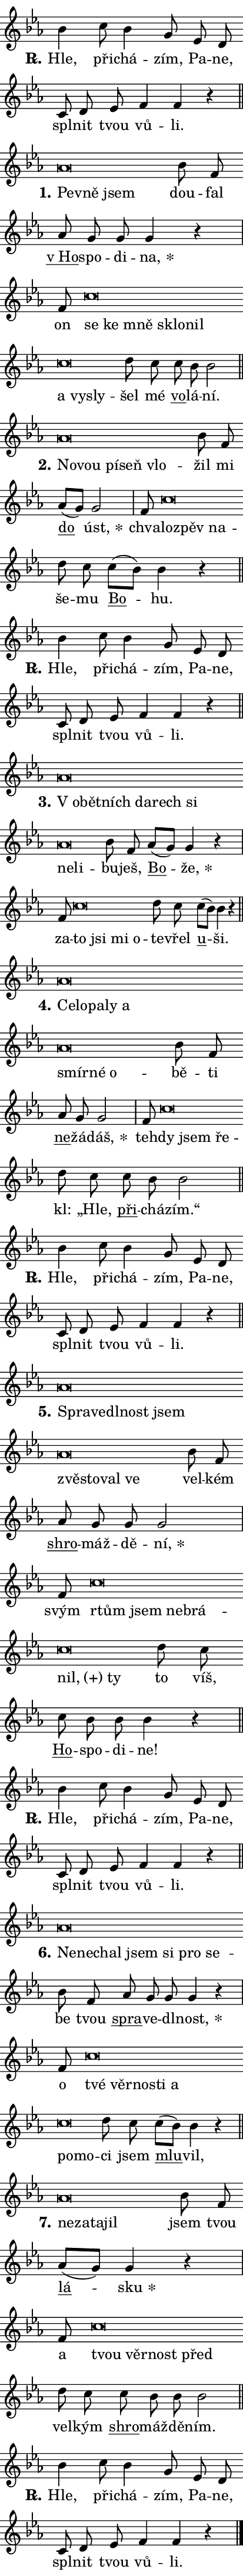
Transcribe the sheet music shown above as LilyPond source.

\version "2.22.1"
\header { tagline = "" }
\paper {
  indent = 0\cm
  top-margin = 0\cm
  right-margin = 0\cm
  bottom-margin = 0\cm
  left-margin = 0\cm
  paper-width = 7\cm
  page-breaking = #ly:one-page-breaking
  system-system-spacing.basic-distance = #11
  score-system-spacing.basic-distance = #11.3
  ragged-last = ##f
}


%% Author: Thomas Morley
%% https://lists.gnu.org/archive/html/lilypond-user/2020-05/msg00002.html
#(define (line-position grob)
"Returns position of @var[grob} in current system:
   @code{'start}, if at first time-step
   @code{'end}, if at last time-step
   @code{'middle} otherwise
"
  (let* ((col (ly:item-get-column grob))
         (ln (ly:grob-object col 'left-neighbor))
         (rn (ly:grob-object col 'right-neighbor))
         (col-to-check-left (if (ly:grob? ln) ln col))
         (col-to-check-right (if (ly:grob? rn) rn col))
         (break-dir-left
           (and
             (ly:grob-property col-to-check-left 'non-musical #f)
             (ly:item-break-dir col-to-check-left)))
         (break-dir-right
           (and
             (ly:grob-property col-to-check-right 'non-musical #f)
             (ly:item-break-dir col-to-check-right))))
        (cond ((eqv? 1 break-dir-left) 'start)
              ((eqv? -1 break-dir-right) 'end)
              (else 'middle))))

#(define (tranparent-at-line-position vctor)
  (lambda (grob)
  "Relying on @code{line-position} select the relevant enry from @var{vctor}.
Used to determine transparency,"
    (case (line-position grob)
      ((end) (not (vector-ref vctor 0)))
      ((middle) (not (vector-ref vctor 1)))
      ((start) (not (vector-ref vctor 2))))))

noteHeadBreakVisibility =
#(define-music-function (break-visibility)(vector?)
"Makes @code{NoteHead}s transparent relying on @var{break-visibility}"
#{
  \override NoteHead.transparent =
    #(tranparent-at-line-position break-visibility)
#})

#(define delete-ledgers-for-transparent-note-heads
  (lambda (grob)
    "Reads whether a @code{NoteHead} is transparent.
If so this @code{NoteHead} is removed from @code{'note-heads} from
@var{grob}, which is supposed to be @code{LedgerLineSpanner}.
As a result ledgers are not printed for this @code{NoteHead}"
    (let* ((nhds-array (ly:grob-object grob 'note-heads))
           (nhds-list
             (if (ly:grob-array? nhds-array)
                 (ly:grob-array->list nhds-array)
                 '()))
           ;; Relies on the transparent-property being done before
           ;; Staff.LedgerLineSpanner.after-line-breaking is executed.
           ;; This is fragile ...
           (to-keep
             (remove
               (lambda (nhd)
                 (ly:grob-property nhd 'transparent #f))
               nhds-list)))
      ;; TODO find a better method to iterate over grob-arrays, similiar
      ;; to filter/remove etc for lists
      ;; For now rebuilt from scratch
      (set! (ly:grob-object grob 'note-heads)  '())
      (for-each
        (lambda (nhd)
          (ly:pointer-group-interface::add-grob grob 'note-heads nhd))
        to-keep))))

hideNotes = {
  \noteHeadBreakVisibility #begin-of-line-visible
}
unHideNotes = {
  \noteHeadBreakVisibility #all-visible
}

% work-around for resetting accidentals
% https://lilypond.org/doc/v2.23/Documentation/notation/displaying-rhythms#unmetered-music
cadenzaMeasure = {
  \cadenzaOff
  \partial 1024 s1024
  \cadenzaOn
}

#(define-markup-command (accent layout props text) (markup?)
  "Underline accented syllable"
  (interpret-markup layout props
    #{\markup \override #'(offset . 4.3) \underline { #text }#}))

responsum = \markup \concat {
  "R" \hspace #-1.05 \path #0.1 #'((moveto 0 0.07) (lineto 0.9 0.8)) \hspace #0.05 "."
}

\layout {
    \context {
        \Staff
        \remove "Time_signature_engraver"
        \override LedgerLineSpanner.after-line-breaking = #delete-ledgers-for-transparent-note-heads
    }
    \context {
        \Voice {
            \override NoteHead.output-attributes = #'((class . "notehead"))
            \override Hairpin.height = #0.55
        }
    }
    \context {
        \Lyrics {
            \override StanzaNumber.output-attributes = #'((class . "stanzanumber"))
            \override LyricSpace.minimum-distance = #0.9
            \override LyricText.font-name = #"TeX Gyre Schola"
            \override LyricText.font-size = 1
            \override StanzaNumber.font-name = #"TeX Gyre Schola Bold"
            \override StanzaNumber.font-size = 1
        }
    }
}

% magnetic-lyrics.ily
%
%   written by
%     Jean Abou Samra <jean@abou-samra.fr>
%     Werner Lemberg <wl@gnu.org>
%
%   adapted by
%     Jiri Hon <jiri.hon@gmail.com>
%
% Version 2022-Apr-15

% https://www.mail-archive.com/lilypond-user@gnu.org/msg149350.html

#(define (Left_hyphen_pointer_engraver context)
   "Collect syllable-hyphen-syllable occurrences in lyrics and store
them in properties.  This engraver only looks to the left.  For
example, if the lyrics input is @code{foo -- bar}, it does the
following.

@itemize @bullet
@item
Set the @code{text} property of the @code{LyricHyphen} grob between
@q{foo} and @q{bar} to @code{foo}.

@item
Set the @code{left-hyphen} property of the @code{LyricText} grob with
text @q{foo} to the @code{LyricHyphen} grob between @q{foo} and
@q{bar}.
@end itemize

Use this auxiliary engraver in combination with the
@code{lyric-@/text::@/apply-@/magnetic-@/offset!} hook."
   (let ((hyphen #f)
         (text #f))
     (make-engraver
      (acknowledgers
       ((lyric-syllable-interface engraver grob source-engraver)
        (set! text grob)))
      (end-acknowledgers
       ((lyric-hyphen-interface engraver grob source-engraver)
        ;(when (not (grob::has-interface grob 'lyric-space-interface))
          (set! hyphen grob)));)
      ((stop-translation-timestep engraver)
       (when (and text hyphen)
         (ly:grob-set-object! text 'left-hyphen hyphen))
       (set! text #f)
       (set! hyphen #f)))))

#(define (lyric-text::apply-magnetic-offset! grob)
   "If the space between two syllables is less than the value in
property @code{LyricText@/.details@/.squash-threshold}, move the right
syllable to the left so that it gets concatenated with the left
syllable.

Use this function as a hook for
@code{LyricText@/.after-@/line-@/breaking} if the
@code{Left_@/hyphen_@/pointer_@/engraver} is active."
   (let ((hyphen (ly:grob-object grob 'left-hyphen #f)))
     (when hyphen
       (let ((left-text (ly:spanner-bound hyphen LEFT)))
         (when (grob::has-interface left-text 'lyric-syllable-interface)
           (let* ((common (ly:grob-common-refpoint grob left-text X))
                  (this-x-ext (ly:grob-extent grob common X))
                  (left-x-ext
                   (begin
                     ;; Trigger magnetism for left-text.
                     (ly:grob-property left-text 'after-line-breaking)
                     (ly:grob-extent left-text common X)))
                  ;; `delta` is the gap width between two syllables.
                  (delta (- (interval-start this-x-ext)
                            (interval-end left-x-ext)))
                  (details (ly:grob-property grob 'details))
                  (threshold (assoc-get 'squash-threshold details 0.2)))
             (when (< delta threshold)
               (let* (;; We have to manipulate the input text so that
                      ;; ligatures crossing syllable boundaries are not
                      ;; disabled.  For languages based on the Latin
                      ;; script this is essentially a beautification.
                      ;; However, for non-Western scripts it can be a
                      ;; necessity.
                      (lt (ly:grob-property left-text 'text))
                      (rt (ly:grob-property grob 'text))
                      (is-space (grob::has-interface hyphen 'lyric-space-interface))
                      (space (if is-space " " ""))
                      (space-markup (grob-interpret-markup grob " "))
                      (space-size (interval-length (ly:stencil-extent space-markup X)))
                      (extra-delta (if is-space space-size 0))
                      ;; Append new syllable.
                      (ltrt-space (if (and (string? lt) (string? rt))
                                (string-append lt space rt)
                                (make-concat-markup (list lt space rt))))
                      ;; Right-align `ltrt` to the right side.
                      (ltrt-space-markup (grob-interpret-markup
                               grob
                               (make-translate-markup
                                (cons (interval-length this-x-ext) 0)
                                (make-right-align-markup ltrt-space)))))
                 (begin
                   ;; Don't print `left-text`.
                   (ly:grob-set-property! left-text 'stencil #f)
                   ;; Set text and stencil (which holds all collected
                   ;; syllables so far) and shift it to the left.
                   (ly:grob-set-property! grob 'text ltrt-space)
                   (ly:grob-set-property! grob 'stencil ltrt-space-markup)
                   (ly:grob-translate-axis! grob (- (- delta extra-delta)) X))))))))))


#(define (lyric-hyphen::displace-bounds-first grob)
   ;; Make very sure this callback isn't triggered too early.
   (let ((left (ly:spanner-bound grob LEFT))
         (right (ly:spanner-bound grob RIGHT)))
     (ly:grob-property left 'after-line-breaking)
     (ly:grob-property right 'after-line-breaking)
     (ly:lyric-hyphen::print grob)))

squashThreshold = #0.4

\layout {
  \context {
    \Lyrics
    \consists #Left_hyphen_pointer_engraver
    \override LyricText.after-line-breaking =
      #lyric-text::apply-magnetic-offset!
    \override LyricHyphen.stencil = #lyric-hyphen::displace-bounds-first
    \override LyricText.details.squash-threshold = \squashThreshold
    \override LyricHyphen.minimum-distance = 0
    \override LyricHyphen.minimum-length = \squashThreshold
  }
}

squash = \override LyricText.details.squash-threshold = 9999
unSquash = \override LyricText.details.squash-threshold = \squashThreshold

left = \override LyricText.self-alignment-X = #LEFT
unLeft = \revert LyricText.self-alignment-X

starOffset = #(lambda (grob) 
                (let ((x_offset (ly:self-alignment-interface::aligned-on-x-parent grob)))
                  (if (= x_offset 0) 0 (+ x_offset 1.2))))

star = #(define-music-function (syllable)(string?)
"Append star separator at the end of a syllable"
#{
  \once \override LyricText.X-offset = #starOffset
  \lyricmode { \markup {
    #syllable
    \override #'((font-name . "TeX Gyre Schola Bold")) \hspace #0.2 \lower #0.65 \larger "*"
  } }
#})

starAccent = #(define-music-function (syllable)(string?)
"Append star separator at the end of a syllable and make accent"
#{
  \once \override LyricText.X-offset = #starOffset
  \lyricmode { \markup {
    \accent #syllable
    \override #'((font-name . "TeX Gyre Schola Bold")) \hspace #0.2 \lower #0.65 \larger "*"
  } }
#})

breath = #(define-music-function (syllable)(string?)
"Append breathing indicator at the end of a syllable"
#{
  \lyricmode { \markup { #syllable "+" } }
#})

optionalBreath = #(define-music-function (syllable)(string?)
"Append optional breathing indicator at the end of a syllable"
#{
  \lyricmode { \markup { #syllable "(+)" } }
#})


\score {
    <<
        \new Voice = "melody" { \cadenzaOn \key es \major \relative { bes'4 c8 bes4 g8 \bar "" es d \bar "" c d es \bar "" f4 f r \cadenzaMeasure \bar "||" \break } }
        \new Lyrics \lyricsto "melody" { \lyricmode { \set stanza = \responsum
Hle, při -- chá -- zím, Pa -- ne, spl -- nit tvou vů -- li. } }
    >>
    \layout {}
}

\score {
    <<
        \new Voice = "melody" { \cadenzaOn \key es \major \relative { as'\breve*1/16 \hideNotes \breve*1/16 \breve*1/16 \bar "" \unHideNotes bes8 f \bar "" as g g g4 r \cadenzaMeasure \bar "|" f8 c'\breve*1/16 \hideNotes \breve*1/16 \bar "" \breve*1/16 \bar "" \breve*1/16 \bar "" \breve*1/16 \bar "" \breve*1/16 \bar "" \breve*1/16 \breve*1/16 \bar "" \unHideNotes d8 c \bar "" c bes bes2 \cadenzaMeasure \bar "||" \break } }
        \new Lyrics \lyricsto "melody" { \lyricmode { \set stanza = "1."
\left Pev -- \squash ně jsem \unLeft \unSquash dou -- fal \markup \accent "v Ho" -- spo -- di -- \star na, on \left se \squash ke mně sklo -- nil a vy -- sly -- \unLeft \unSquash šel mé \markup \accent vo -- lá -- ní. } }
    >>
    \layout {}
}

\score {
    <<
        \new Voice = "melody" { \cadenzaOn \key es \major \relative { as'\breve*1/16 \hideNotes \breve*1/16 \bar "" \breve*1/16 \bar "" \breve*1/16 \breve*1/16 \bar "" \unHideNotes bes8 f \bar "" as[( g)] g2 \cadenzaMeasure \bar "|" f8 c'\breve*1/16 \hideNotes \breve*1/16 \breve*1/16 \bar "" \unHideNotes d8 c \bar "" c[( bes)] bes4 r \cadenzaMeasure \bar "||" \break } }
        \new Lyrics \lyricsto "melody" { \lyricmode { \set stanza = "2."
\left No -- \squash vou pí -- seň vlo -- \unLeft \unSquash žil mi \markup \accent do \star úst, chva -- \left lo -- \squash zpěv na -- \unLeft \unSquash še -- mu \markup \accent Bo -- hu. } }
    >>
    \layout {}
}

\score {
    <<
        \new Voice = "melody" { \cadenzaOn \key es \major \relative { bes'4 c8 bes4 g8 \bar "" es d \bar "" c d es \bar "" f4 f r \cadenzaMeasure \bar "||" \break } }
        \new Lyrics \lyricsto "melody" { \lyricmode { \set stanza = \responsum
Hle, při -- chá -- zím, Pa -- ne, spl -- nit tvou vů -- li. } }
    >>
    \layout {}
}

\score {
    <<
        \new Voice = "melody" { \cadenzaOn \key es \major \relative { as'\breve*1/16 \hideNotes \breve*1/16 \bar "" \breve*1/16 \bar "" \breve*1/16 \bar "" \breve*1/16 \bar "" \breve*1/16 \bar "" \breve*1/16 \breve*1/16 \bar "" \unHideNotes bes8 f \bar "" as[( g)] g4 r \cadenzaMeasure \bar "|" f8 c'\breve*1/16 \hideNotes \breve*1/16 \bar "" \breve*1/16 \breve*1/16 \bar "" \unHideNotes d8 c \bar "" c[( bes)] bes4 r \cadenzaMeasure \bar "||" \break } }
        \new Lyrics \lyricsto "melody" { \lyricmode { \set stanza = "3."
\left "V o" -- \squash bět -- ních da -- rech si ne -- li -- \unLeft \unSquash bu -- ješ, \markup \accent Bo -- \star že, za -- \left to \squash jsi mi o -- \unLeft \unSquash te -- vřel \markup \accent u -- ši. } }
    >>
    \layout {}
}

\score {
    <<
        \new Voice = "melody" { \cadenzaOn \key es \major \relative { as'\breve*1/16 \hideNotes \breve*1/16 \bar "" \breve*1/16 \bar "" \breve*1/16 \bar "" \breve*1/16 \bar "" \breve*1/16 \bar "" \breve*1/16 \breve*1/16 \bar "" \unHideNotes bes8 f \bar "" as g g2 \cadenzaMeasure \bar "|" f8 c'\breve*1/16 \hideNotes \breve*1/16 \breve*1/16 \bar "" \unHideNotes d8 c \bar "" c bes bes2 \cadenzaMeasure \bar "||" \break } }
        \new Lyrics \lyricsto "melody" { \lyricmode { \set stanza = "4."
\left Ce -- \squash lo -- pa -- ly a smír -- né o -- \unLeft \unSquash bě -- ti \markup \accent ne -- žá -- \star dáš, teh -- \left dy \squash jsem ře -- \unLeft \unSquash kl: „Hle, \markup \accent při -- chá -- zím.“ } }
    >>
    \layout {}
}

\score {
    <<
        \new Voice = "melody" { \cadenzaOn \key es \major \relative { bes'4 c8 bes4 g8 \bar "" es d \bar "" c d es \bar "" f4 f r \cadenzaMeasure \bar "||" \break } }
        \new Lyrics \lyricsto "melody" { \lyricmode { \set stanza = \responsum
Hle, při -- chá -- zím, Pa -- ne, spl -- nit tvou vů -- li. } }
    >>
    \layout {}
}

\score {
    <<
        \new Voice = "melody" { \cadenzaOn \key es \major \relative { as'\breve*1/16 \hideNotes \breve*1/16 \bar "" \breve*1/16 \bar "" \breve*1/16 \bar "" \breve*1/16 \bar "" \breve*1/16 \bar "" \breve*1/16 \bar "" \breve*1/16 \breve*1/16 \bar "" \unHideNotes bes8 f \bar "" as g g g2 \cadenzaMeasure \bar "|" f8 c'\breve*1/16 \hideNotes \breve*1/16 \bar "" \breve*1/16 \bar "" \breve*1/16 \bar "" \breve*1/16 \breve*1/16 \bar "" \unHideNotes d8 c \bar "" c bes bes bes4 r \cadenzaMeasure \bar "||" \break } }
        \new Lyrics \lyricsto "melody" { \lyricmode { \set stanza = "5."
\left Spra -- \squash ve -- dl -- nost jsem zvě -- sto -- val ve \unLeft \unSquash vel -- kém \markup \accent shro -- máž -- dě -- \star ní, svým \left rtům \squash jsem ne -- brá -- \optionalBreath nil, ty \unLeft \unSquash to víš, \markup \accent Ho -- spo -- di -- ne! } }
    >>
    \layout {}
}

\score {
    <<
        \new Voice = "melody" { \cadenzaOn \key es \major \relative { bes'4 c8 bes4 g8 \bar "" es d \bar "" c d es \bar "" f4 f r \cadenzaMeasure \bar "||" \break } }
        \new Lyrics \lyricsto "melody" { \lyricmode { \set stanza = \responsum
Hle, při -- chá -- zím, Pa -- ne, spl -- nit tvou vů -- li. } }
    >>
    \layout {}
}

\score {
    <<
        \new Voice = "melody" { \cadenzaOn \key es \major \relative { as'\breve*1/16 \hideNotes \breve*1/16 \bar "" \breve*1/16 \bar "" \breve*1/16 \bar "" \breve*1/16 \bar "" \breve*1/16 \breve*1/16 \bar "" \unHideNotes bes8 f \bar "" as g g g4 r \cadenzaMeasure \bar "|" f8 c'\breve*1/16 \hideNotes \breve*1/16 \bar "" \breve*1/16 \bar "" \breve*1/16 \bar "" \breve*1/16 \bar "" \breve*1/16 \breve*1/16 \bar "" \unHideNotes d8 c \bar "" c[( bes)] bes4 r \cadenzaMeasure \bar "||" \break } }
        \new Lyrics \lyricsto "melody" { \lyricmode { \set stanza = "6."
\left Ne -- \squash ne -- chal jsem si pro se -- \unLeft \unSquash be tvou \markup \accent spra -- ve -- dl -- \star nost, o \left tvé \squash věr -- no -- sti a po -- mo -- \unLeft \unSquash ci jsem \markup \accent mlu -- vil, } }
    >>
    \layout {}
}

\score {
    <<
        \new Voice = "melody" { \cadenzaOn \key es \major \relative { as'\breve*1/16 \hideNotes \breve*1/16 \bar "" \breve*1/16 \breve*1/16 \bar "" \unHideNotes bes8 f \bar "" as[( g)] g4 r \cadenzaMeasure \bar "|" f8 c'\breve*1/16 \hideNotes \breve*1/16 \bar "" \breve*1/16 \breve*1/16 \bar "" \unHideNotes d8 c \bar "" c bes bes bes2 \cadenzaMeasure \bar "||" \break } }
        \new Lyrics \lyricsto "melody" { \lyricmode { \set stanza = "7."
\left ne -- \squash za -- ta -- jil \unLeft \unSquash jsem tvou \markup \accent lá -- \star sku a \left tvou \squash věr -- nost před \unLeft \unSquash vel -- kým \markup \accent shro -- máž -- dě -- ním. } }
    >>
    \layout {}
}

\score {
    <<
        \new Voice = "melody" { \cadenzaOn \key es \major \relative { bes'4 c8 bes4 g8 \bar "" es d \bar "" c d es \bar "" f4 f r \cadenzaMeasure \bar "||" \break } \bar "|." }
        \new Lyrics \lyricsto "melody" { \lyricmode { \set stanza = \responsum
Hle, při -- chá -- zím, Pa -- ne, spl -- nit tvou vů -- li. } }
    >>
    \layout {}
}
